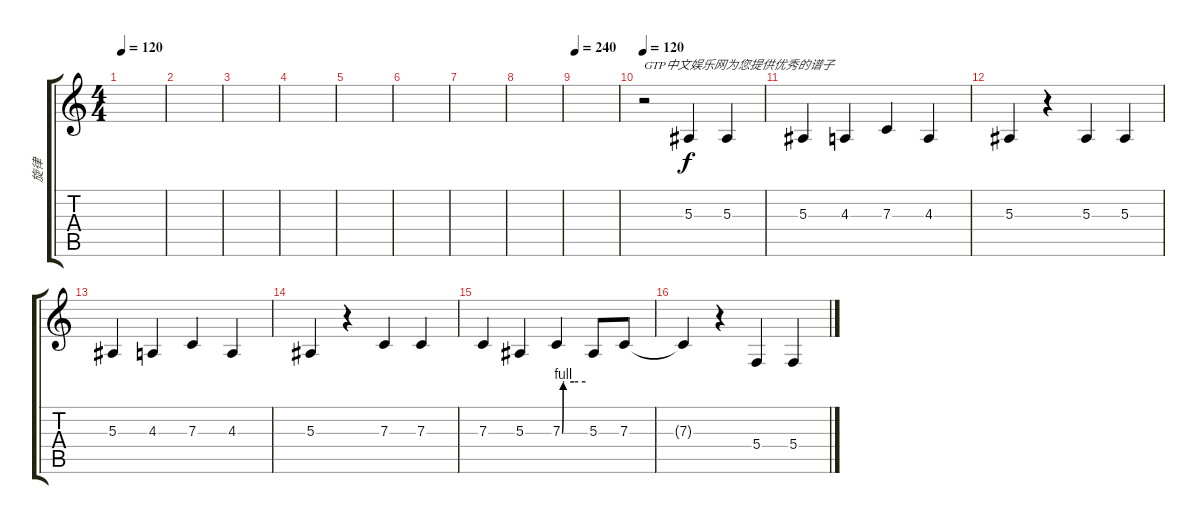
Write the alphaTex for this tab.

\track ("旋律" "旋律") {instrument viola}
\staff {score tabs}
\tuning (D4 A3 F3 C3 G2 D2) {hide}
\ts (4 4)
\tempo 120
\clef g2
\ks c
|
|
|
|
|
|
|
|
\tempo 240
|
\tempo 120
r.2{txt "GTP中文娱乐网为您提供优秀的谱子"} 5.3.4 5.3.4 |
5.3.4 4.3.4 7.3.4 4.3.4 |
5.3.4 r.4 5.3.4 5.3.4 |
5.3.4 4.3.4 7.3.4 4.3.4 |
5.3.4 r.4 7.3.4 7.3.4 |
7.3.4 5.3.4 7.3{be (custom 0 0 2 4 5 4 30 4 60 4)}.4 5.3.8 7.3.8 |
7.3{t}.4 r.4 5.4.4 5.4.4
